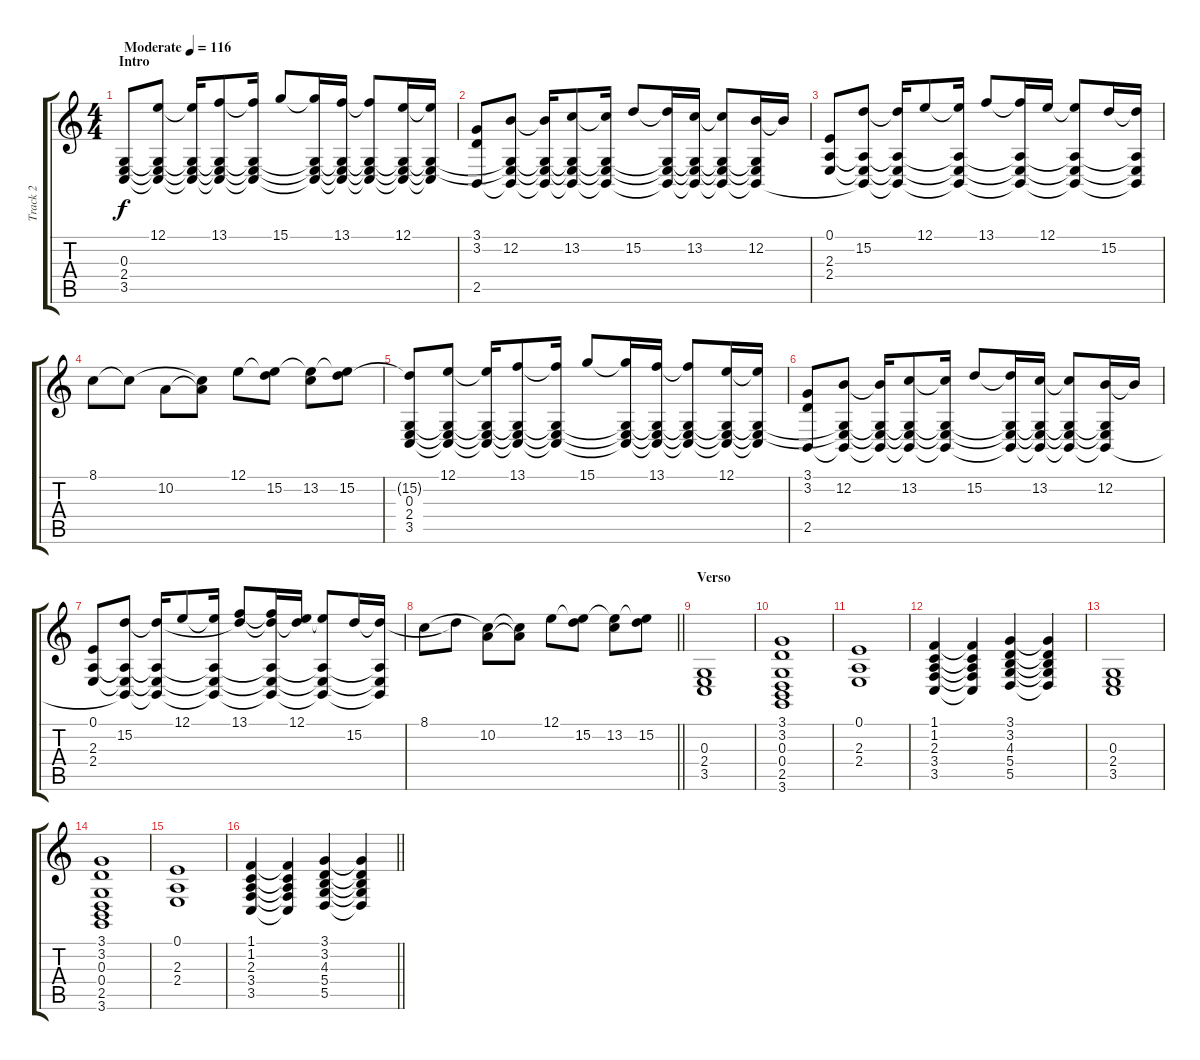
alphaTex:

\track ("Track 2" "Track 2") {instrument brightacousticpiano}
\staff {score tabs}
\tuning (E4 B3 G3 D3 A2 E2) {hide}
\ts (4 4)
\section ("" "Intro")
\tempo (116 "Moderate")
\clef g2
\ks c
(0.3 2.4 3.5).8{dy f instrument brightacousticpiano} (12.1 0.3{t} 2.4{t} 3.5{t}).8 (12.1{t} 0.3{t} 2.4{t} 3.5{t}).16 (13.1 0.3{t} 2.4{t} 3.5{t}).8 (13.1{t} 0.3{t} 2.4{t} 3.5{t}).16 15.1.8 (15.1{t} 0.3{t} 2.4{t} 3.5{t}).16 (13.1 0.3{t} 2.4{t} 3.5{t}).16 (13.1{t} 0.3{t} 2.4{t} 3.5{t}).8 (12.1 0.3{t} 2.4{t} 3.5{t}).16 (12.1{t} 0.3{t} 2.4{t} 3.5{t}).16 |
(3.1 3.2 2.5).8 (12.2 0.3{t} 2.4{t} 2.5{t}).8 (12.2{t} 0.3{t} 2.4{t} 2.5{t}).16 (13.2 0.3{t} 2.4{t} 2.5{t}).8 (13.2{t} 0.3{t} 2.4{t} 2.5{t}).16 15.2.8 (15.2{t} 0.3{t} 2.4{t} 2.5{t}).16 (13.2 0.3{t} 2.4{t} 2.5{t}).16 (13.2{t} 0.3{t} 2.4{t} 2.5{t}).8 (12.2 0.3{t} 2.4{t} 2.5{t}).16 12.2{t}.16 |
(0.1 2.3 2.4).8 (15.2 2.3{t} 2.4{t} 2.5{t}).8 (15.2{t} 2.3{t} 2.4{t} 2.5{t}).16 12.1.8 (12.1{t} 2.3{t} 2.4{t} 2.5{t}).16 13.1.8 (13.1{t} 2.3{t} 2.4{t} 2.5{t}).16 12.1.16 (12.1{t} 2.3{t} 2.4{t} 2.5{t}).8 15.2.16 (15.2{t} 2.3{t} 2.4{t} 2.5{t}).16 |
8.1.8 8.1{t}.8 10.2.8 (8.1{t} 10.2{t}).8 12.1.8 (12.1{t} 15.2).8 (12.1{t} 13.2).8 (12.1{t} 15.2).8 |
(15.2{t} 0.3 2.4 3.5).8 (12.1 0.3{t} 2.4{t} 3.5{t}).8 (12.1{t} 0.3{t} 2.4{t} 3.5{t}).16 (13.1 0.3{t} 2.4{t} 3.5{t}).8 (13.1{t} 0.3{t} 2.4{t} 3.5{t}).16 15.1.8 (15.1{t} 0.3{t} 2.4{t} 3.5{t}).16 (13.1 0.3{t} 2.4{t} 3.5{t}).16 (13.1{t} 0.3{t} 2.4{t} 3.5{t}).8 (12.1 0.3{t} 2.4{t} 3.5{t}).16 (12.1{t} 0.3{t} 2.4{t} 3.5{t}).16 |
(3.1 3.2 2.5).8 (12.2 0.3{t} 2.4{t} 2.5{t}).8 (12.2{t} 0.3{t} 2.4{t} 2.5{t}).16 (13.2 0.3{t} 2.4{t} 2.5{t}).8 (13.2{t} 0.3{t} 2.4{t} 2.5{t}).16 15.2.8 (15.2{t} 0.3{t} 2.4{t} 2.5{t}).16 (13.2 0.3{t} 2.4{t} 2.5{t}).16 (13.2{t} 0.3{t} 2.4{t} 2.5{t}).8 (12.2 0.3{t} 2.4{t} 2.5{t}).16 12.2{t}.16 |
(0.1 2.3 2.4).8 (15.2 2.3{t} 2.4{t} 2.5{t}).8 (15.2{t} 2.3{t} 2.4{t} 2.5{t}).16 12.1.8 (12.1{t} 2.3{t} 2.4{t} 2.5{t}).16 (13.1 15.2{t}).8 (13.1{t} 15.2{t} 2.3{t} 2.4{t} 2.5{t}).16 (12.1 15.2{t}).16 (12.1{t} 2.3{t} 2.4{t} 2.5{t}).8 15.2.16 (15.2{t} 2.3{t} 2.4{t} 2.5{t}).16 |
\barLineRight lightlight
8.1.8 15.2{t}.8 (8.1{t} 10.2).8 (8.1{t} 10.2{t}).8 12.1.8 (12.1{t} 15.2).8 (12.1{t} 13.2).8 (12.1{t} 15.2).8 |
\section ("" "Verso")
(0.3 2.4 3.5).1 |
(3.1 3.2 0.3 0.4 2.5 3.6).1 |
(0.1 2.3 2.4).1 |
(1.1 1.2 2.3 3.4 3.5).4 (1.1{t} 1.2{t} 2.3{t} 3.4{t} 3.5{t}).4 (3.1 3.2 4.3 5.4 5.5).4 (3.1{t} 3.2{t} 4.3{t} 5.4{t} 5.5{t}).4 |
(0.3 2.4 3.5).1 |
(3.1 3.2 0.3 0.4 2.5 3.6).1 |
(0.1 2.3 2.4).1 |
\barLineRight lightlight
(1.1 1.2 2.3 3.4 3.5).4 (1.1{t} 1.2{t} 2.3{t} 3.4{t} 3.5{t}).4 (3.1 3.2 4.3 5.4 5.5).4 (3.1{t} 3.2{t} 4.3{t} 5.4{t} 5.5{t}).4
